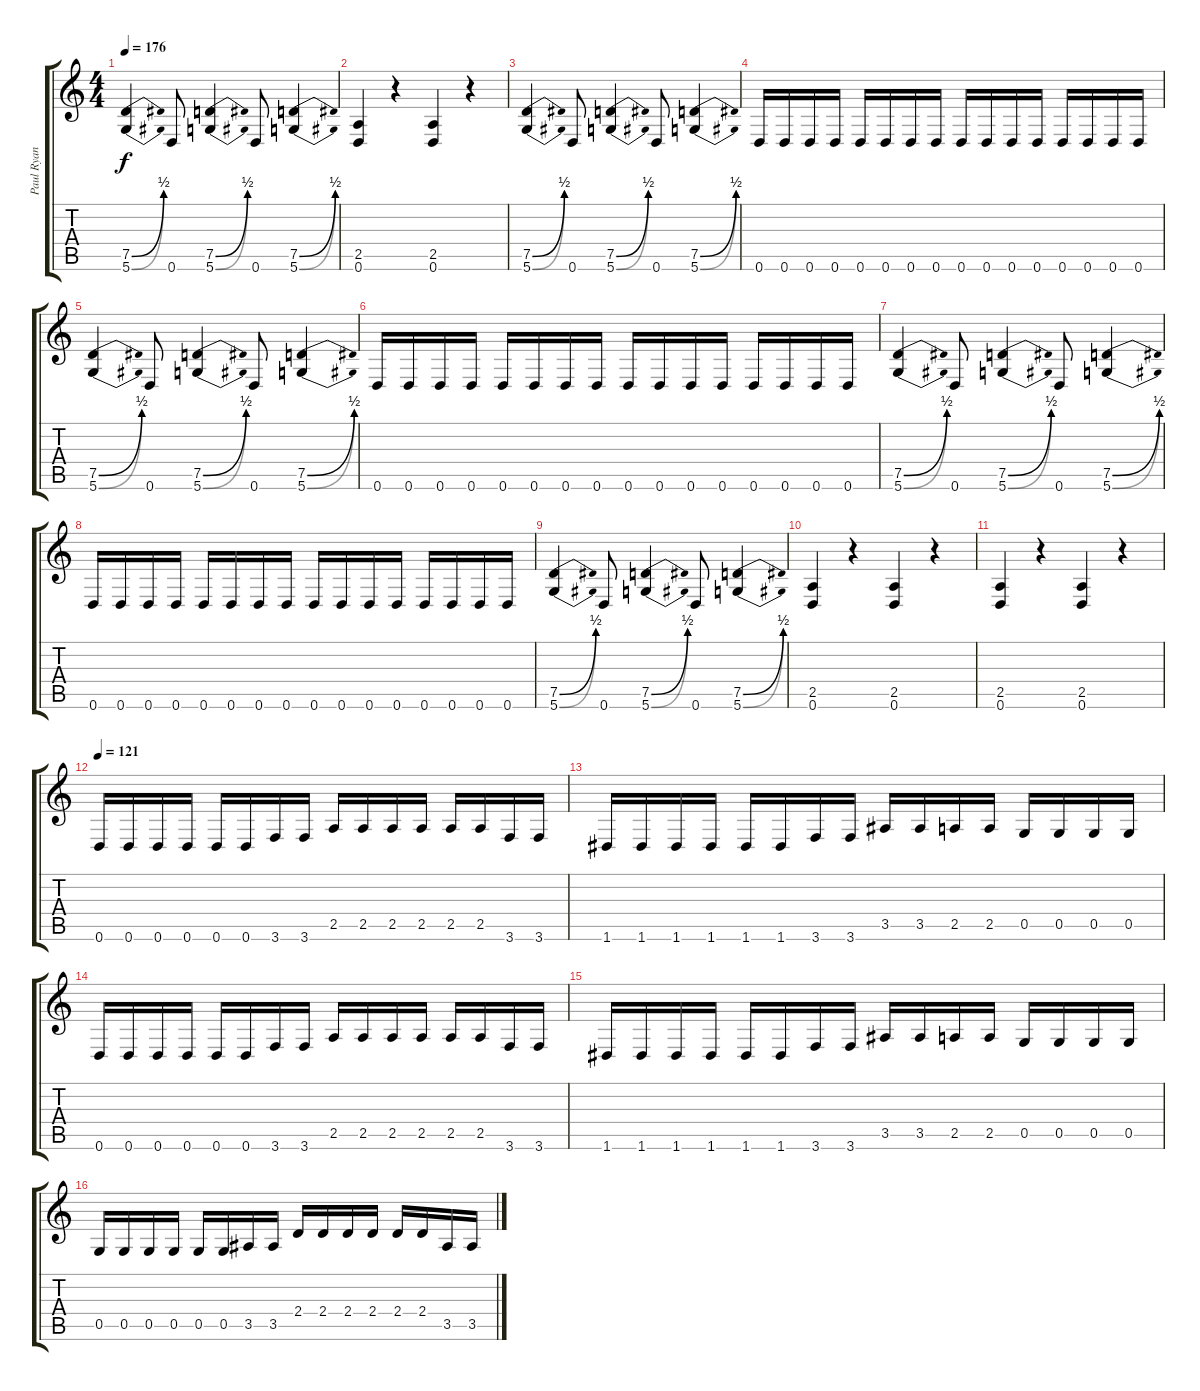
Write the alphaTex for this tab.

\track ("Paul Ryan (Guitar)" "Paul Ryan ") {instrument distortionguitar}
\staff {score tabs}
\tuning (D4 A3 F3 C3 G2 D2) {hide}
\ts (4 4)
\tempo 176
\clef g2
\ks c
(7.5{be (bend 0 0 60 2)} 5.6{be (bend 0 0 60 2)}).4{dy f} 0.6.8 (7.5{be (bend 0 0 60 2)} 5.6{be (bend 0 0 60 2)}).4 0.6.8 (7.5{be (bend 0 0 60 2)} 5.6{be (bend 0 0 60 2)}).4 |
(2.5 0.6).4 r.4 (2.5 0.6).4 r.4 |
(7.5{be (bend 0 0 60 2)} 5.6{be (bend 0 0 60 2)}).4 0.6.8 (7.5{be (bend 0 0 60 2)} 5.6{be (bend 0 0 60 2)}).4 0.6.8 (7.5{be (bend 0 0 60 2)} 5.6{be (bend 0 0 60 2)}).4 |
0.6.16 0.6.16 0.6.16 0.6.16 0.6.16 0.6.16 0.6.16 0.6.16 0.6.16 0.6.16 0.6.16 0.6.16 0.6.16 0.6.16 0.6.16 0.6.16 |
(7.5{be (bend 0 0 60 2)} 5.6{be (bend 0 0 60 2)}).4 0.6.8 (7.5{be (bend 0 0 60 2)} 5.6{be (bend 0 0 60 2)}).4 0.6.8 (7.5{be (bend 0 0 60 2)} 5.6{be (bend 0 0 60 2)}).4 |
0.6.16 0.6.16 0.6.16 0.6.16 0.6.16 0.6.16 0.6.16 0.6.16 0.6.16 0.6.16 0.6.16 0.6.16 0.6.16 0.6.16 0.6.16 0.6.16 |
(7.5{be (bend 0 0 60 2)} 5.6{be (bend 0 0 60 2)}).4 0.6.8 (7.5{be (bend 0 0 60 2)} 5.6{be (bend 0 0 60 2)}).4 0.6.8 (7.5{be (bend 0 0 60 2)} 5.6{be (bend 0 0 60 2)}).4 |
0.6.16 0.6.16 0.6.16 0.6.16 0.6.16 0.6.16 0.6.16 0.6.16 0.6.16 0.6.16 0.6.16 0.6.16 0.6.16 0.6.16 0.6.16 0.6.16 |
(7.5{be (bend 0 0 60 2)} 5.6{be (bend 0 0 60 2)}).4 0.6.8 (7.5{be (bend 0 0 60 2)} 5.6{be (bend 0 0 60 2)}).4 0.6.8 (7.5{be (bend 0 0 60 2)} 5.6{be (bend 0 0 60 2)}).4 |
(2.5 0.6).4 r.4 (2.5 0.6).4 r.4 |
(2.5 0.6).4 r.4 (2.5 0.6).4 r.4 |
\tempo 121
0.6.16 0.6.16 0.6.16 0.6.16 0.6.16 0.6.16 3.6.16 3.6.16 2.5.16 2.5.16 2.5.16 2.5.16 2.5.16 2.5.16 3.6.16 3.6.16 |
1.6.16 1.6.16 1.6.16 1.6.16 1.6.16 1.6.16 3.6.16 3.6.16 3.5.16 3.5.16 2.5.16 2.5.16 0.5.16 0.5.16 0.5.16 0.5.16 |
0.6.16 0.6.16 0.6.16 0.6.16 0.6.16 0.6.16 3.6.16 3.6.16 2.5.16 2.5.16 2.5.16 2.5.16 2.5.16 2.5.16 3.6.16 3.6.16 |
1.6.16 1.6.16 1.6.16 1.6.16 1.6.16 1.6.16 3.6.16 3.6.16 3.5.16 3.5.16 2.5.16 2.5.16 0.5.16 0.5.16 0.5.16 0.5.16 |
0.5.16 0.5.16 0.5.16 0.5.16 0.5.16 0.5.16 3.5.16 3.5.16 2.4.16 2.4.16 2.4.16 2.4.16 2.4.16 2.4.16 3.5.16 3.5.16
